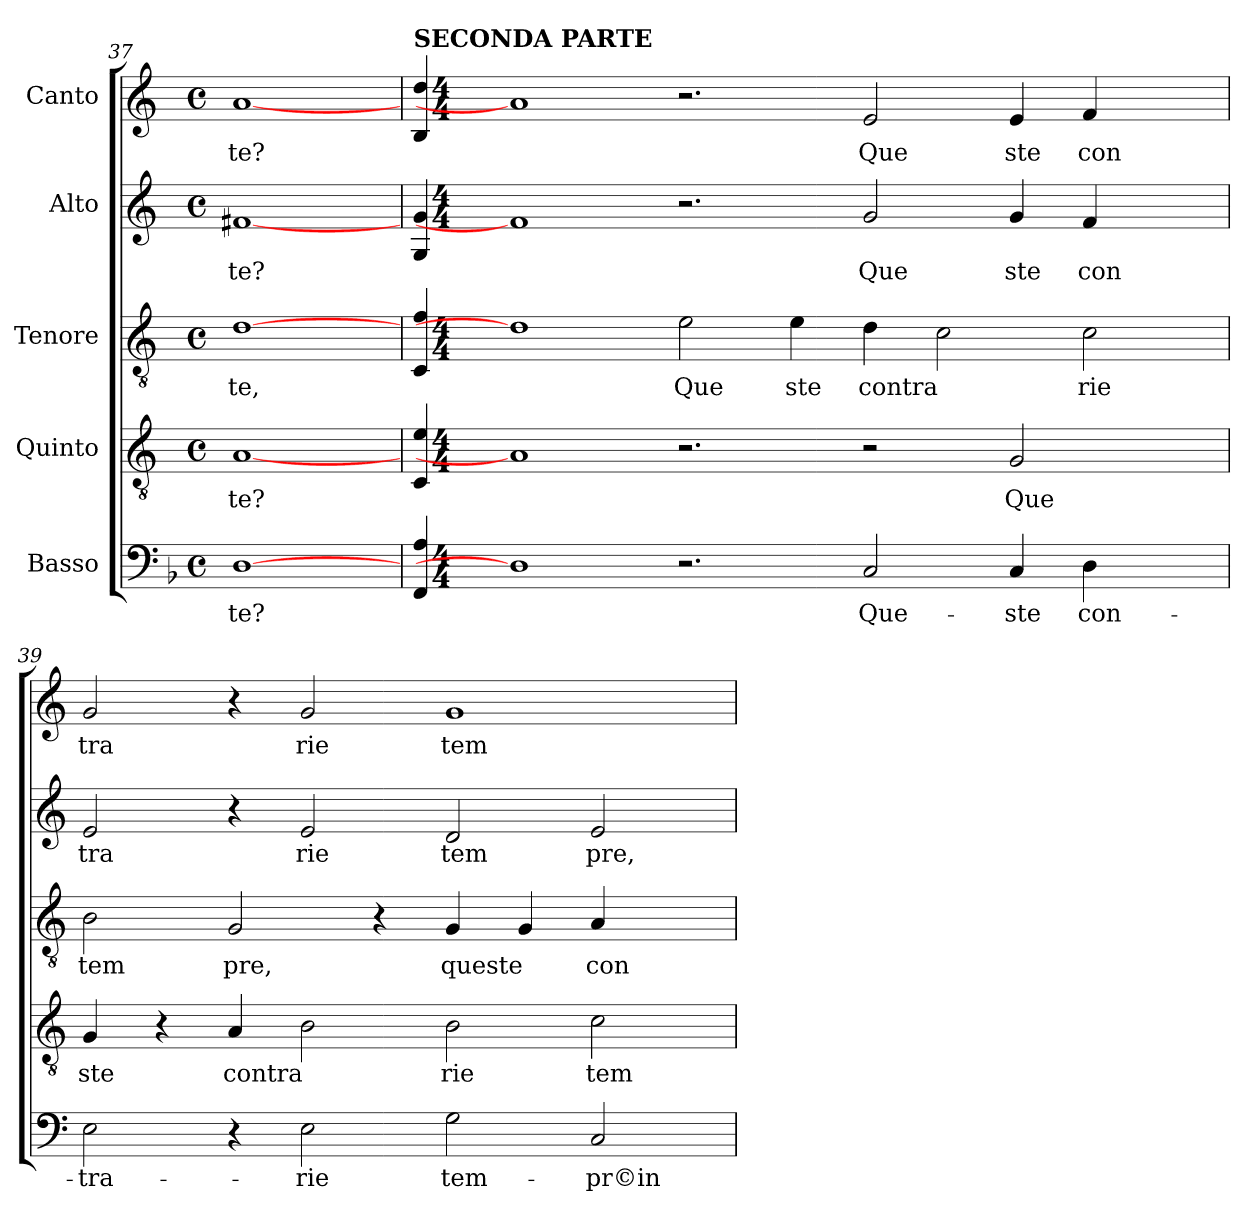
**kern	**text	**kern	**text	**kern	**text	**kern	**text	**kern	**text
*part5	*part5	*part4	*part4	*part3	*part3	*part2	*part2	*part1	*part1
*staff5	*staff5	*staff4	*staff4	*staff3	*staff3	*staff2	*staff2	*staff1	*staff1
*I"Basso	*	*I"Quinto	*	*I"Tenore	*	*I"Alto	*	*I"Canto	*
*clefF4	*	*clefGv2	*	*clefGv2	*	*clefG2	*	*clefG2	*
*k[b-]	*	*	*	*	*	*	*	*	*
*F:	*	*	*	*	*	*	*	*	*
*M4/4	*	*M4/4	*	*M4/4	*	*M4/4	*	*M4/4	*
*met(c)	*	*met(c)	*	*met(c)	*	*met(c)	*	*met(c)	*
=37	=37	=37	=37	=37	=37	=37	=37	=37	=37
!	!LO:LY:b:cj	!	!LO:LY:b:cj	!	!LO:LY:b:cj	!	!LO:LY:b:cj	!	!LO:LY:b:cj
[1D	-te?	[1A	te?	[1d	-te,	[1f#X	-te?	[1a	te?
!!LO:LB:g=z
=38	=38!	=38	=38!	=38	=38!	=38	=38!	=38!	=38!
*k[]	*	*	*	*	*	*	*	*	*
*C:	*	*	*	*	*	*	*	*	*
!	!	!	!	!	!	!	!	!LO:TX:a:B:t=SECONDA PARTE	!
4A/ 4FF/	.	4e/ 4C/	.	4f/ 4C/	.	4g/ 4G/	.	4dd/ 4B/	.
*M4/4	*	*M4/4	*	*M4/4	*	*M4/4	*	*M4/4	*
*met(c)	*	*met(c)	*	*met(c)	*	*met(c)	*	*met(c)	*
1D]	.	1A]	.	1d]	.	1f#]	.	1a]	.
!	!	!	!	!	!LO:LY:b:cj	!	!	!	!
2.r	.	2.r	.	2e\	Que	2.r	.	2.r	.
!	!	!	!	!	!LO:LY:b:cj	!	!	!	!
.	.	.	.	4e\	ste	.	.	.	.
!	!LO:LY:b:cj	!	!	!	!LO:LY:b:cj	!	!LO:LY:b:cj	!	!LO:LY:b:cj
2C/	Que-	2r	.	4d\	contra	2g/	Que	2e/	Que
.	.	.	.	2c\	.	.	.	.	.
!	!LO:LY:b:cj	!	!LO:LY:b:cj	!	!	!	!LO:LY:b:cj	!	!LO:LY:b:cj
4C/	-ste	2G/	Que	.	.	4g/	ste	4e/	ste
!	!LO:LY:b:cj	!	!	!	!LO:LY:b:cj	!	!LO:LY:b:cj	!	!LO:LY:b:cj
4D\	con-	.	.	2c\	rie	4f/	con	4f/	con
4ryy	.	4ryy	.	.	.	4ryy	.	4ryy	.
=39	=39	=39	=39	=39	=39	=39	=39	=39	=39
!	!LO:LY:b:cj	!	!LO:LY:b:cj	!	!LO:LY:b:cj	!	!LO:LY:b:cj	!	!LO:LY:b:cj
2E\	-tra-	4G/	ste	2B\	tem	2e/	tra	2g/	tra
.	.	4r	.	.	.	.	.	.	.
!	!	!	!LO:LY:b:cj	!	!LO:LY:b:cj	!	!	!	!
4r	.	4A/	contra	2G/	pre,	4r	.	4r	.
!	!LO:LY:b:cj	!	!	!	!	!	!LO:LY:b:cj	!	!LO:LY:b:cj
2E\	-rie	2B\	.	.	.	2e/	rie	2g/	rie
.	.	.	.	4r	.	.	.	.	.
!	!LO:LY:b:cj	!	!LO:LY:b:cj	!	!LO:LY:b:cj	!	!LO:LY:b:cj	!	!LO:LY:b:cj
2G\	tem-	2B\	rie	4G/	queste	2d/	tem	1g	tem
.	.	.	.	4G/	.	.	.	.	.
!	!LO:LY:b:cj	!	!LO:LY:b:cj	!	!LO:LY:b:cj	!	!LO:LY:b:cj	!	!
2C/	-pr©in	2c\	tem	4A/	con	2e/	pre,	.	.
.	.	.	.	4ryy	.	.	.	.	.
=	=	=	=	=	=	=	=	=	=
*-	*-	*-	*-	*-	*-	*-	*-	*-	*-
